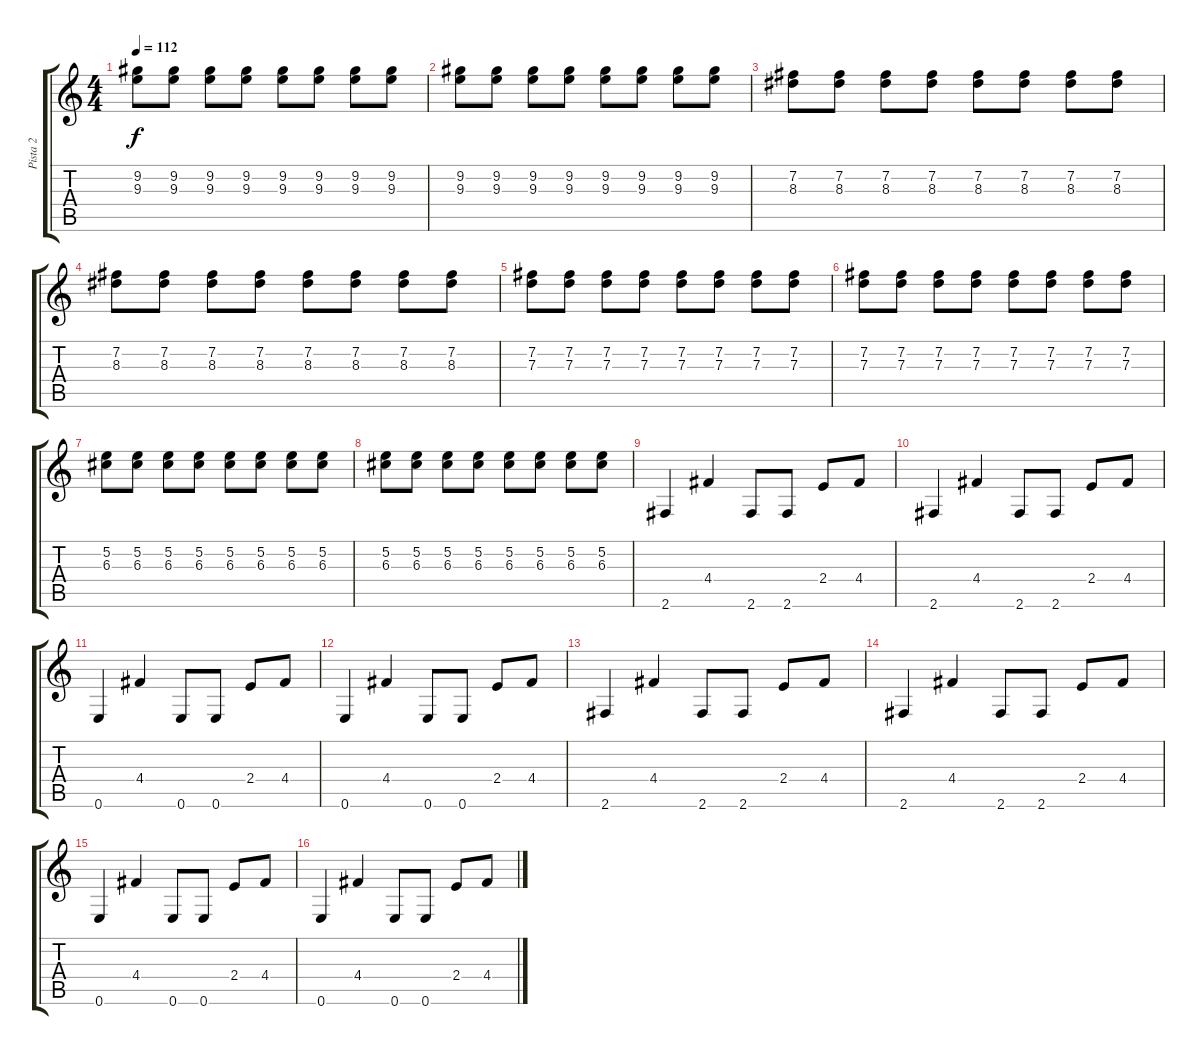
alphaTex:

\track ("Pista 2" "Pista 2") {instrument distortionguitar}
\staff {score tabs}
\tuning (E4 B3 G3 D3 A2 E2) {hide}
\ts (4 4)
\tempo 112
\clef g2
\ks c
(9.2 9.3).8{dy f} (9.2 9.3).8 (9.2 9.3).8 (9.2 9.3).8 (9.2 9.3).8 (9.2 9.3).8 (9.2 9.3).8 (9.2 9.3).8 |
(9.2 9.3).8 (9.2 9.3).8 (9.2 9.3).8 (9.2 9.3).8 (9.2 9.3).8 (9.2 9.3).8 (9.2 9.3).8 (9.2 9.3).8 |
(7.2 8.3).8 (7.2 8.3).8 (7.2 8.3).8 (7.2 8.3).8 (7.2 8.3).8 (7.2 8.3).8 (7.2 8.3).8 (7.2 8.3).8 |
(7.2 8.3).8 (7.2 8.3).8 (7.2 8.3).8 (7.2 8.3).8 (7.2 8.3).8 (7.2 8.3).8 (7.2 8.3).8 (7.2 8.3).8 |
(7.2 7.3).8 (7.2 7.3).8 (7.2 7.3).8 (7.2 7.3).8 (7.2 7.3).8 (7.2 7.3).8 (7.2 7.3).8 (7.2 7.3).8 |
(7.2 7.3).8 (7.2 7.3).8 (7.2 7.3).8 (7.2 7.3).8 (7.2 7.3).8 (7.2 7.3).8 (7.2 7.3).8 (7.2 7.3).8 |
(5.2 6.3).8 (5.2 6.3).8 (5.2 6.3).8 (5.2 6.3).8 (5.2 6.3).8 (5.2 6.3).8 (5.2 6.3).8 (5.2 6.3).8 |
(5.2 6.3).8 (5.2 6.3).8 (5.2 6.3).8 (5.2 6.3).8 (5.2 6.3).8 (5.2 6.3).8 (5.2 6.3).8 (5.2 6.3).8 |
2.6.4 4.4.4 2.6.8 2.6.8 2.4.8 4.4.8 |
2.6.4 4.4.4 2.6.8 2.6.8 2.4.8 4.4.8 |
0.6.4 4.4.4 0.6.8 0.6.8 2.4.8 4.4.8 |
0.6.4 4.4.4 0.6.8 0.6.8 2.4.8 4.4.8 |
2.6.4 4.4.4 2.6.8 2.6.8 2.4.8 4.4.8 |
2.6.4 4.4.4 2.6.8 2.6.8 2.4.8 4.4.8 |
0.6.4 4.4.4 0.6.8 0.6.8 2.4.8 4.4.8 |
0.6.4 4.4.4 0.6.8 0.6.8 2.4.8 4.4.8
